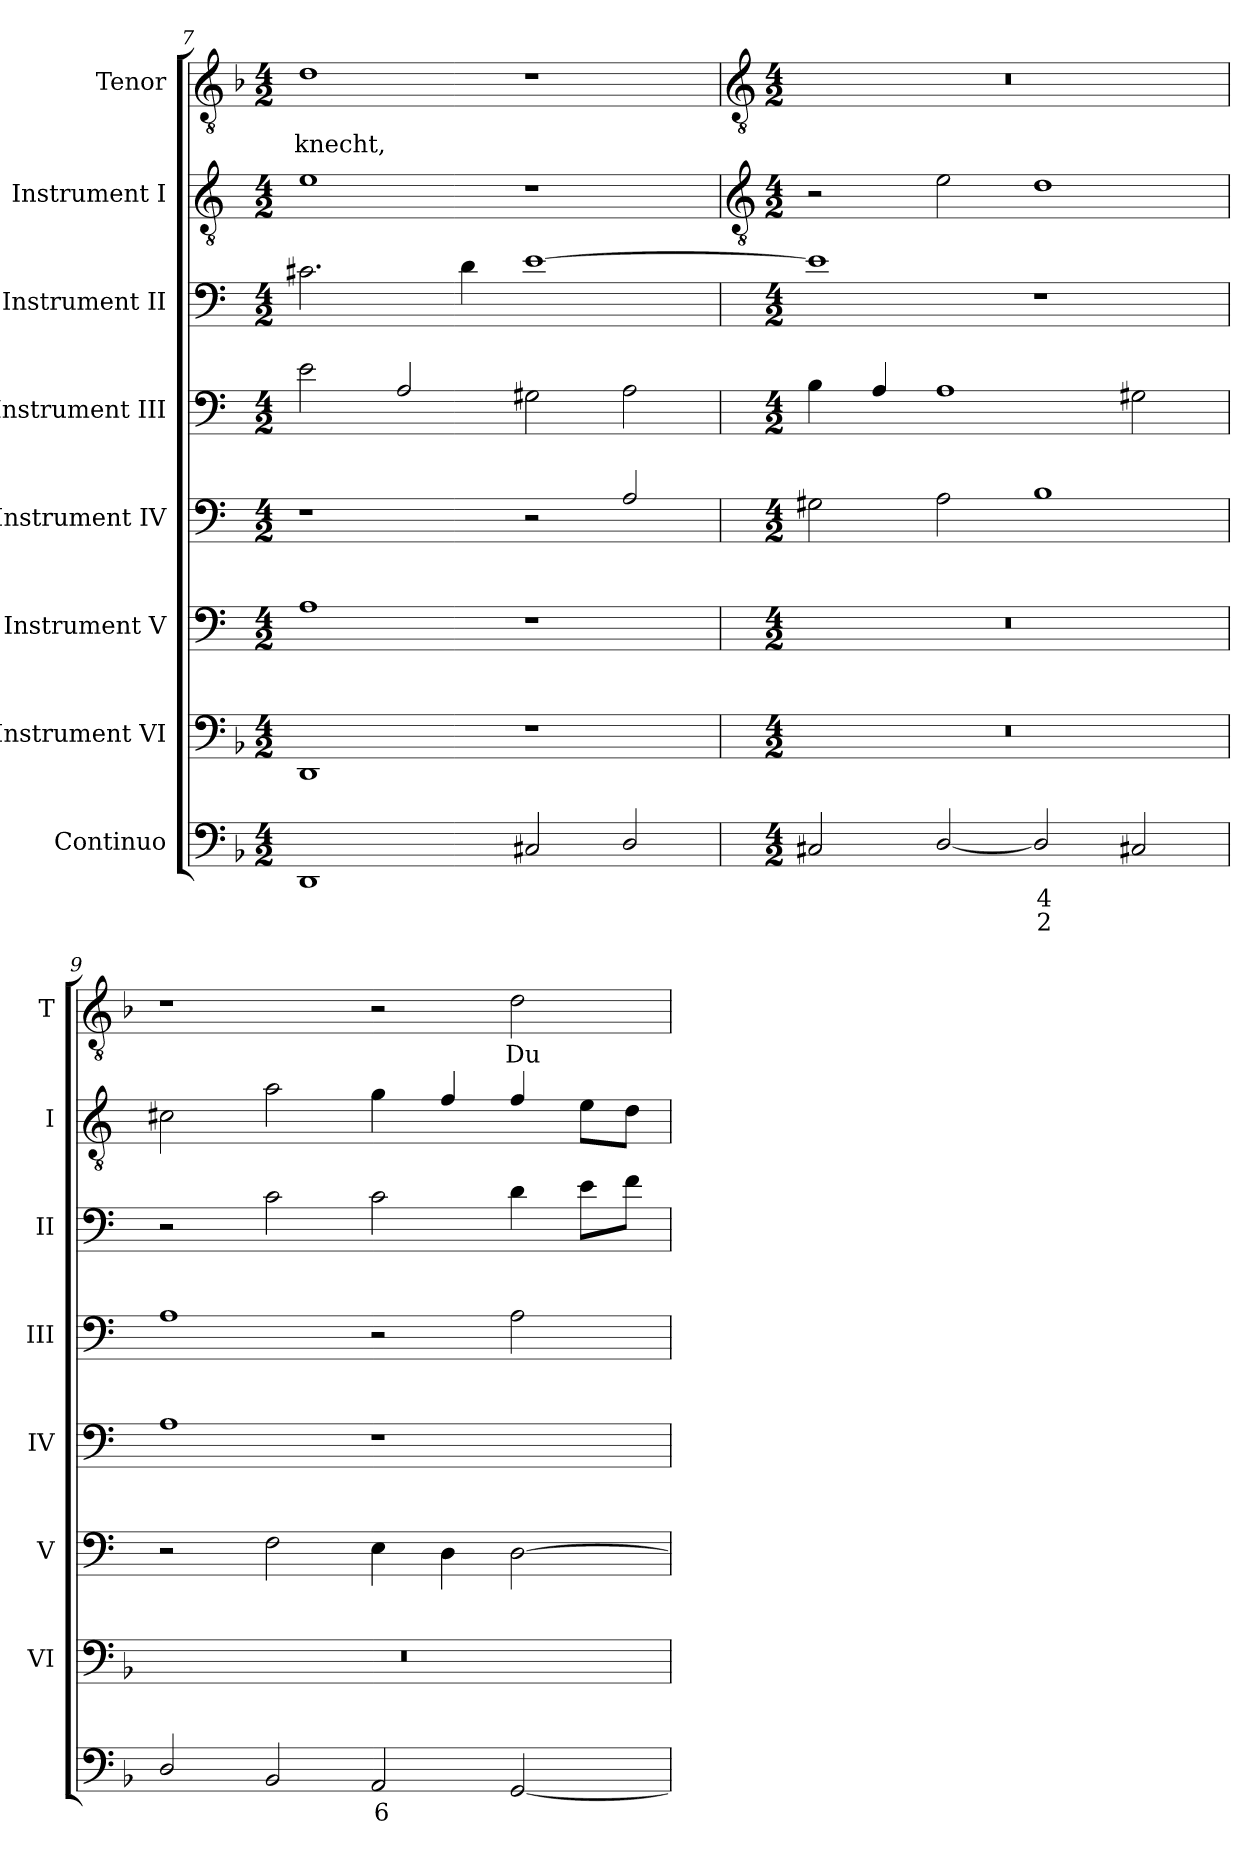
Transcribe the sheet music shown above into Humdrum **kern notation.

**kern	**text	**text	**kern	**kern	**kern	**kern	**kern	**kern	**kern	**text
*part8	*part8	*part8	*part7	*part6	*part5	*part4	*part3	*part2	*part1	*part1
*staff8	*staff8	*staff8	*staff7	*staff6	*staff5	*staff4	*staff3	*staff2	*staff1	*staff1
*I"Continuo	*	*	*I"Instrument VI	*I"Instrument V	*I"Instrument IV	*I"Instrument III	*I"Instrument II	*I"Instrument I	*I"Tenor	*
*	*	*	*I'VI	*I'V	*I'IV	*I'III	*I'II	*I'I	*I'T	*
*clefF4	*	*	*clefF4	*clefF4	*clefF4	*clefF4	*clefF4	*clefGv2	*clefGv2	*
*	*	*	*	*ITrd4c7	*ITrd4c7	*ITrd4c7	*ITrd4c7	*ITrd4c7	*	*
*k[b-]	*	*	*k[b-]	*k[b-]	*k[b-]	*k[b-]	*k[b-]	*k[b-]	*k[b-]	*
*F:	*	*	*F:	*F:	*F:	*F:	*F:	*F:	*F:	*
*M4/2	*	*	*M4/2	*M4/2	*M4/2	*M4/2	*M4/2	*M4/2	*M4/2	*
=7	=7	=7	=7	=7	=7	=7	=7	=7	=7	=7
!	!	!	!	!	!	!	!	!	!	!LO:LY:b
1DD	.	.	1DD	1D	1r	2A	2.F#X	1A	1d	knecht,
.	.	.	.	.	.	2D/	.	.	.	.
.	.	.	.	.	.	.	4G	.	.	.
2C#X	.	.	1r	1r	2r	2C#X	[1A	1r	1r	.
2D/	.	.	.	.	2D/	2D	.	.	.	.
!!LO:LB:g=z
=8	=8	=8	=8	=8	=8	=8	=8	=8	=8	=8
*	*	*	*	*	*	*	*	*clefGv2	*clefGv2	*
*M4/2	*	*	*M4/2	*M4/2	*M4/2	*M4/2	*M4/2	*M4/2	*M4/2	*
2C#X	.	.	0r	0r	2C#X	4E	1A]	2r	0r	.
.	.	.	.	.	.	4D/	.	.	.	.
[2D/	.	.	.	.	2D	1D	.	2A	.	.
!	!LO:LY:b	!LO:LY:b	!	!	!	!	!	!	!	!
2D/]	4	2	.	.	1E	.	1r	1G	.	.
2C#X	.	.	.	.	.	2C#X	.	.	.	.
=9	=9	=9	=9	=9	=9	=9	=9	=9	=9	=9
2D/	.	.	0r	2r	1D	1D	2r	2F#X	1r	.
2BB-	.	.	.	2BB-	.	.	2F	2d	.	.
!	!LO:LY:b	!	!	!	!	!	!	!	!	!
2AA	6	.	.	4AA	1r	2r	2F	4c	2r	.
.	.	.	.	4GG	.	.	.	4B-/	.	.
!	!	!	!	!	!	!	!	!	!	!LO:LY:b
[2GG	.	.	.	[2GG	.	2D	4G	4B-/	2d	Du
.	.	.	.	.	.	.	8AL	8AL	.	.
.	.	.	.	.	.	.	8B-J	8GJ	.	.
=	=	=	=	=	=	=	=	=	=	=
*-	*-	*-	*-	*-	*-	*-	*-	*-	*-	*-
